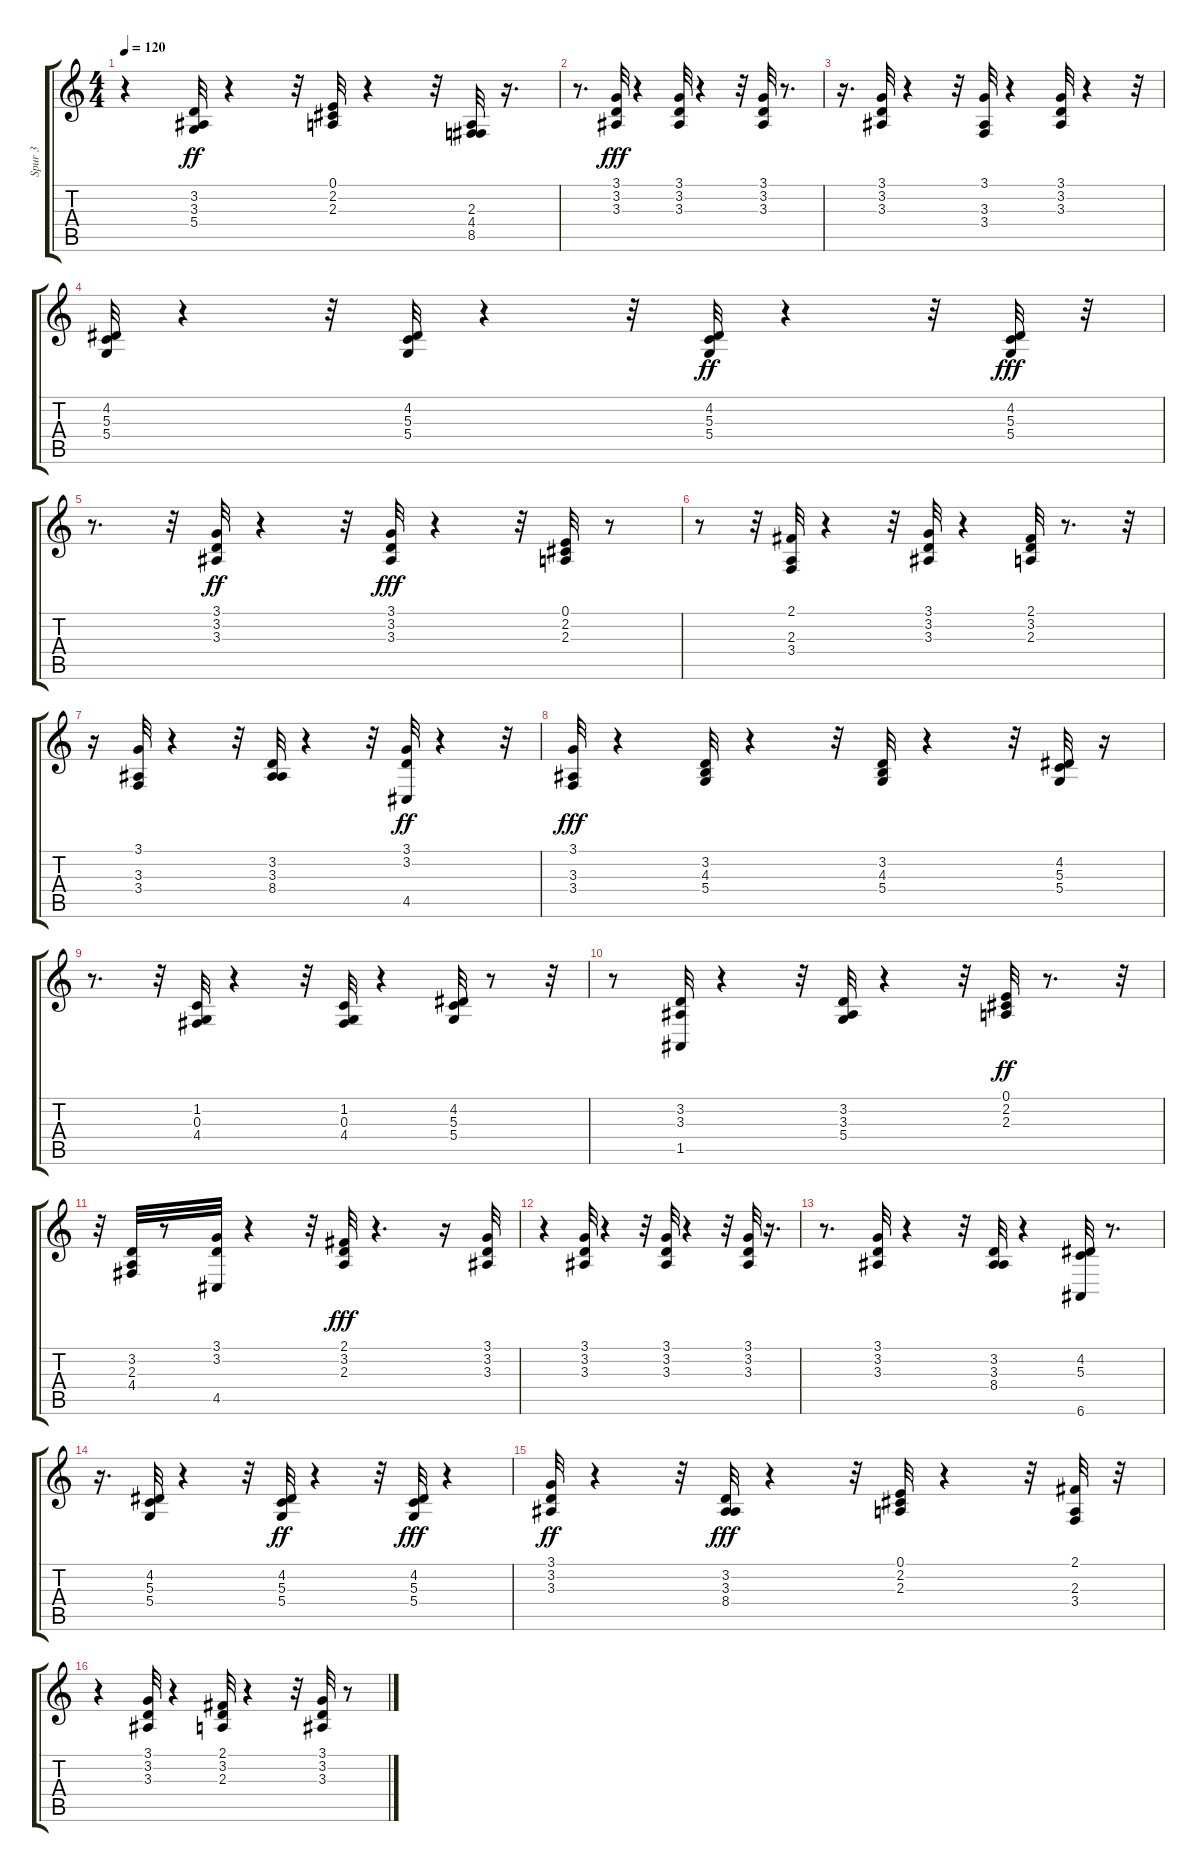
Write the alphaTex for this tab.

\track ("Spur 3" "Spur 3") {instrument honkytonkpiano}
\staff {score tabs}
\tuning (E4 B3 G3 D3 A2 E2) {hide}
\ts (4 4)
\tempo 120
\clef g2
\ks c
r.4{dy ff} (3.2 3.3 5.4).32 r.4 r.32 (0.1 2.2 2.3).32 r.4 r.32 (2.3 4.4 8.5).32 r.16{d} |
r.8{d} (3.1 3.2 3.3).32{dy fff} r.4 (3.1 3.2 3.3).32 r.4 r.32 (3.1 3.2 3.3).32 r.8{d} |
r.16{d} (3.1 3.2 3.3).32 r.4 r.32 (3.1 3.3 3.4).32 r.4 (3.1 3.2 3.3).32 r.4 r.32 |
(4.2 5.3 5.4).32 r.4 r.32 (4.2 5.3 5.4).32 r.4 r.32 (4.2 5.3 5.4).32{dy ff} r.4 r.32 (4.2 5.3 5.4).32{dy fff} r.32 |
r.8{d} r.32 (3.1 3.2 3.3).32{dy ff} r.4 r.32 (3.1 3.2 3.3).32{dy fff} r.4 r.32 (0.1 2.2 2.3).32 r.8 |
r.8 r.32 (2.1 2.3 3.4).32 r.4 r.32 (3.1 3.2 3.3).32 r.4 (2.1 3.2 2.3).32 r.8{d} r.32 |
r.16 (3.1 3.3 3.4).32 r.4 r.32 (3.2 3.3 8.4).32 r.4 r.32 (3.1 3.2 4.5).32{dy ff} r.4 r.32 |
(3.1 3.3 3.4).32{dy fff} r.4 (3.2 4.3 5.4).32 r.4 r.32 (3.2 4.3 5.4).32 r.4 r.32 (4.2 5.3 5.4).32 r.16 |
r.8{d} r.32 (1.2 0.3 4.4).32 r.4 r.32 (1.2 0.3 4.4).32 r.4 (4.2 5.3 5.4).32 r.8 r.32 |
r.8 (3.2 3.3 1.5).32 r.4 r.32 (3.2 3.3 5.4).32 r.4 r.32 (0.1 2.2 2.3).32{dy ff} r.8{d} r.32 |
r.32 (3.2 2.3 4.4).32 r.8 (3.1 3.2 4.5).32 r.4 r.32 (2.1 3.2 2.3).32{dy fff} r.4{d} r.16 (3.1 3.2 3.3).32 |
r.4 (3.1 3.2 3.3).32 r.4 r.32 (3.1 3.2 3.3).32 r.4 r.32 (3.1 3.2 3.3).32 r.16{d} |
r.8{d} (3.1 3.2 3.3).32 r.4 r.32 (3.2 3.3 8.4).32 r.4 (4.2 5.3 6.6).32 r.8{d} |
r.16{d} (4.2 5.3 5.4).32 r.4 r.32 (4.2 5.3 5.4).32{dy ff} r.4 r.32 (4.2 5.3 5.4).32{dy fff} r.4 |
(3.1 3.2 3.3).32{dy ff} r.4 r.32 (3.2 3.3 8.4).32{dy fff} r.4 r.32 (0.1 2.2 2.3).32 r.4 r.32 (2.1 2.3 3.4).32 r.32 |
r.4 (3.1 3.2 3.3).32 r.4 (2.1 3.2 2.3).32 r.4 r.32 (3.1 3.2 3.3).32 r.8
